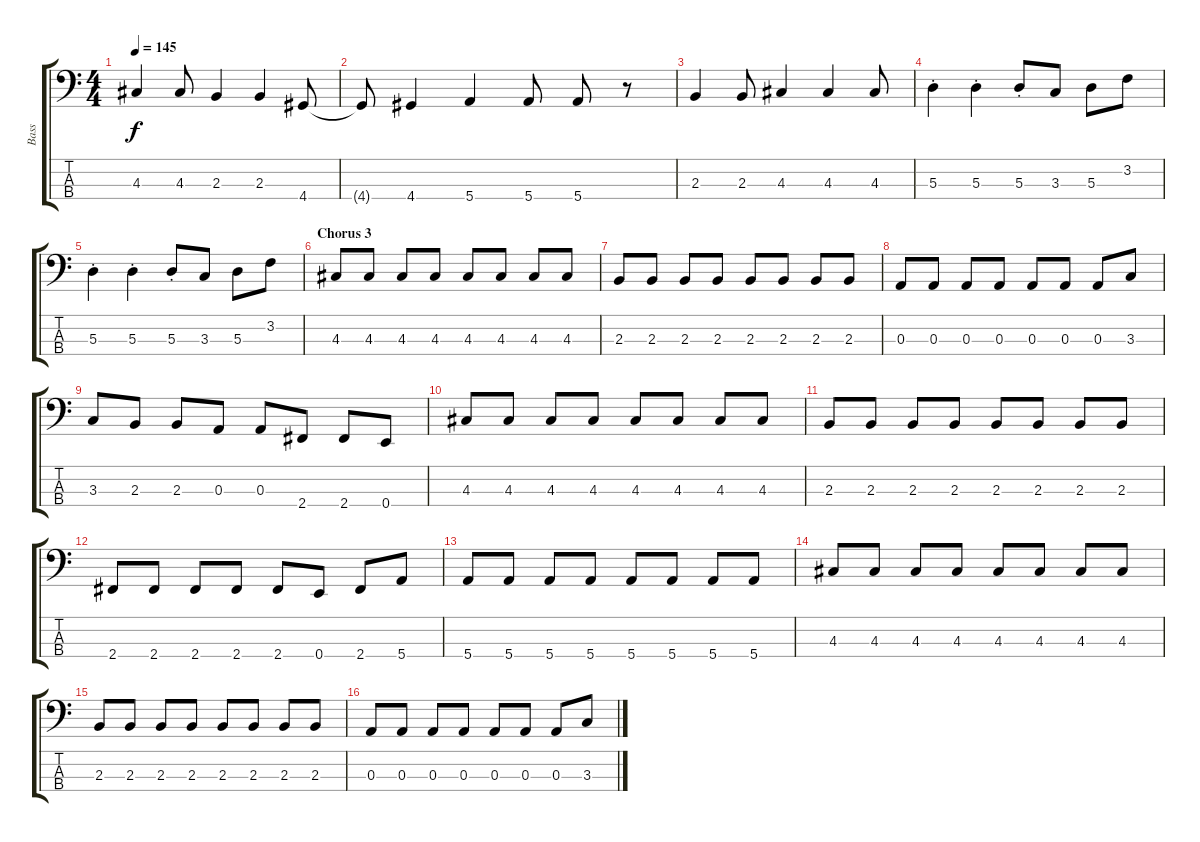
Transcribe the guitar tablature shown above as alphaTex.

\track ("Bass" "Bass") {instrument electricbassfinger}
\staff {score tabs}
\tuning (G2 D2 A1 E1) {hide}
\ts (4 4)
\tempo 145
\clef f4
\ks c
4.3.4{dy f} 4.3.8 2.3.4 2.3.4 4.4.8 |
4.4{t}.8 4.4.4 5.4.4 5.4.8 5.4.8 r.8 |
2.3.4 2.3.8 4.3.4 4.3.4 4.3.8 |
5.3{st}.4 5.3{st}.4 5.3{st}.8 3.3.8 5.3.8 3.2.8 |
5.3{st}.4 5.3{st}.4 5.3{st}.8 3.3.8 5.3.8 3.2.8 |
\section ("" "Chorus 3")
4.3.8 4.3.8 4.3.8 4.3.8 4.3.8 4.3.8 4.3.8 4.3.8 |
2.3.8 2.3.8 2.3.8 2.3.8 2.3.8 2.3.8 2.3.8 2.3.8 |
0.3.8 0.3.8 0.3.8 0.3.8 0.3.8 0.3.8 0.3.8 3.3.8 |
3.3.8 2.3.8 2.3.8 0.3.8 0.3.8 2.4.8 2.4.8 0.4.8 |
4.3.8 4.3.8 4.3.8 4.3.8 4.3.8 4.3.8 4.3.8 4.3.8 |
2.3.8 2.3.8 2.3.8 2.3.8 2.3.8 2.3.8 2.3.8 2.3.8 |
2.4.8 2.4.8 2.4.8 2.4.8 2.4.8 0.4.8 2.4.8 5.4.8 |
5.4.8 5.4.8 5.4.8 5.4.8 5.4.8 5.4.8 5.4.8 5.4.8 |
4.3.8 4.3.8 4.3.8 4.3.8 4.3.8 4.3.8 4.3.8 4.3.8 |
2.3.8 2.3.8 2.3.8 2.3.8 2.3.8 2.3.8 2.3.8 2.3.8 |
0.3.8 0.3.8 0.3.8 0.3.8 0.3.8 0.3.8 0.3.8 3.3.8
